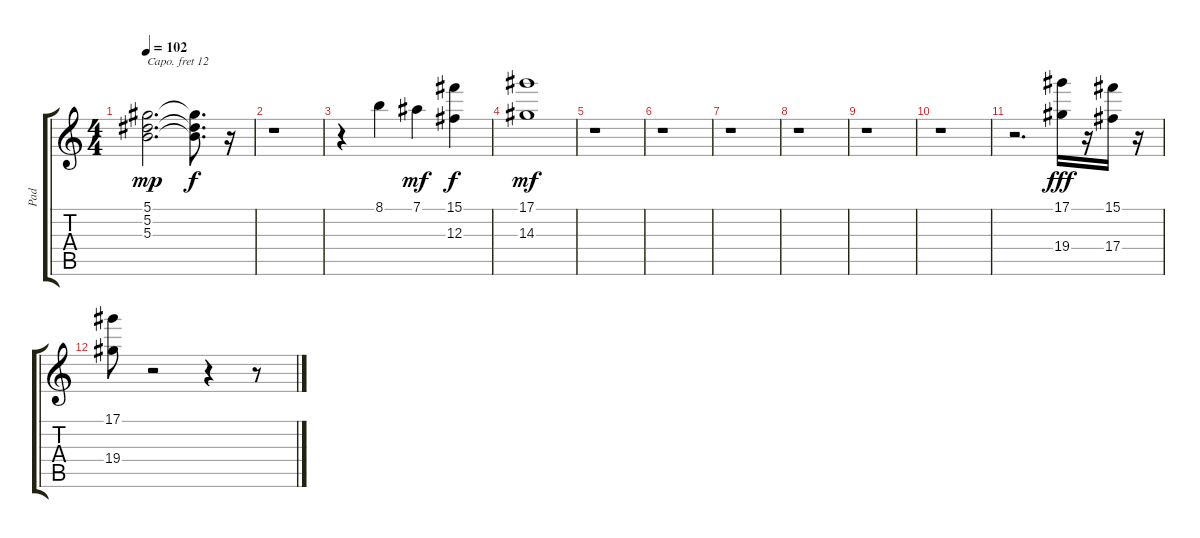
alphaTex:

\track ("Pad" "Pad") {instrument pad1newage}
\staff {score tabs}
\capo 12
\tuning (Eb4 Bb3 Gb3 Db3 Ab2 Eb2) {hide}
\ts (4 4)
\tempo 102
\clef g2
\ks c
(5.1 5.2 5.3).2{d dy mp} (5.1{t} 5.2{t} 5.3{t}).8{d dy f} r.16 |
r.1 |
r.4 8.1.4 7.1.4{dy mf} (15.1 12.3).4{dy f} |
(17.1 14.3).1{dy mf} |
r.1 |
r.1 |
r.1 |
r.1 |
r.1 |
r.1 |
r.2{d} (17.1 19.4).16{dy fff} r.16 (15.1 17.4).16 r.16 |
(17.1 19.4).8 r.2 r.4 r.8
